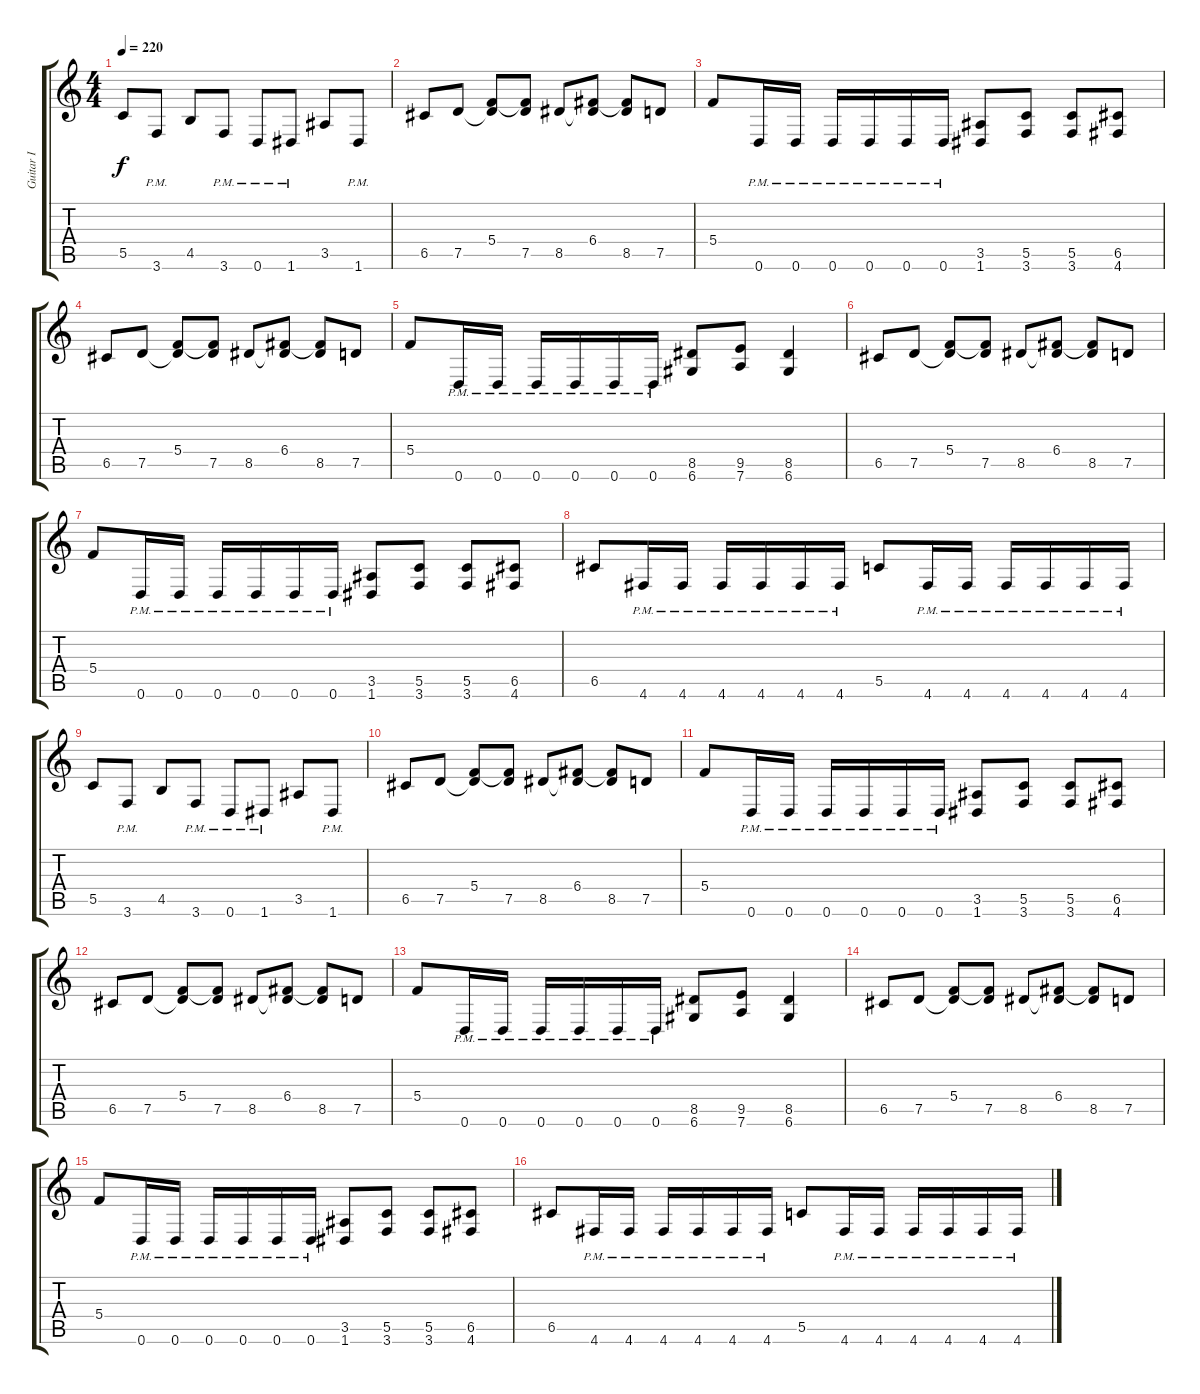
\track ("Guitar I" "Guitar I") {instrument distortionguitar}
\staff {score tabs}
\tuning (D4 A3 F3 C3 G2 D2) {hide}
\ts (4 4)
\tempo 220
\clef g2
\ks c
5.5.8{dy f} 3.6{pm}.8 4.5.8 3.6{pm}.8 0.6{pm}.8 1.6{pm}.8 3.5.8 1.6{pm}.8 |
6.5.8 7.5.8 (5.4 7.5{t}).8 (5.4{t} 7.5).8 8.5.8 (6.4 8.5{t}).8 (6.4{t} 8.5).8 7.5.8 |
5.4.8 0.6{pm}.16 0.6{pm}.16 0.6{pm}.16 0.6{pm}.16 0.6{pm}.16 0.6{pm}.16 (3.5 1.6).8 (5.5 3.6).8 (5.5 3.6).8 (6.5 4.6).8 |
6.5.8 7.5.8 (5.4 7.5{t}).8 (5.4{t} 7.5).8 8.5.8 (6.4 8.5{t}).8 (6.4{t} 8.5).8 7.5.8 |
5.4.8 0.6{pm}.16 0.6{pm}.16 0.6{pm}.16 0.6{pm}.16 0.6{pm}.16 0.6{pm}.16 (8.5 6.6).8 (9.5 7.6).8 (8.5 6.6).4 |
6.5.8 7.5.8 (5.4 7.5{t}).8 (5.4{t} 7.5).8 8.5.8 (6.4 8.5{t}).8 (6.4{t} 8.5).8 7.5.8 |
5.4.8 0.6{pm}.16 0.6{pm}.16 0.6{pm}.16 0.6{pm}.16 0.6{pm}.16 0.6{pm}.16 (3.5 1.6).8 (5.5 3.6).8 (5.5 3.6).8 (6.5 4.6).8 |
6.5.8 4.6{pm}.16 4.6{pm}.16 4.6{pm}.16 4.6{pm}.16 4.6{pm}.16 4.6{pm}.16 5.5.8 4.6{pm}.16 4.6{pm}.16 4.6{pm}.16 4.6{pm}.16 4.6{pm}.16 4.6{pm}.16 |
5.5.8 3.6{pm}.8 4.5.8 3.6{pm}.8 0.6{pm}.8 1.6{pm}.8 3.5.8 1.6{pm}.8 |
6.5.8 7.5.8 (5.4 7.5{t}).8 (5.4{t} 7.5).8 8.5.8 (6.4 8.5{t}).8 (6.4{t} 8.5).8 7.5.8 |
5.4.8 0.6{pm}.16 0.6{pm}.16 0.6{pm}.16 0.6{pm}.16 0.6{pm}.16 0.6{pm}.16 (3.5 1.6).8 (5.5 3.6).8 (5.5 3.6).8 (6.5 4.6).8 |
6.5.8 7.5.8 (5.4 7.5{t}).8 (5.4{t} 7.5).8 8.5.8 (6.4 8.5{t}).8 (6.4{t} 8.5).8 7.5.8 |
5.4.8 0.6{pm}.16 0.6{pm}.16 0.6{pm}.16 0.6{pm}.16 0.6{pm}.16 0.6{pm}.16 (8.5 6.6).8 (9.5 7.6).8 (8.5 6.6).4 |
6.5.8 7.5.8 (5.4 7.5{t}).8 (5.4{t} 7.5).8 8.5.8 (6.4 8.5{t}).8 (6.4{t} 8.5).8 7.5.8 |
5.4.8 0.6{pm}.16 0.6{pm}.16 0.6{pm}.16 0.6{pm}.16 0.6{pm}.16 0.6{pm}.16 (3.5 1.6).8 (5.5 3.6).8 (5.5 3.6).8 (6.5 4.6).8 |
6.5.8 4.6{pm}.16 4.6{pm}.16 4.6{pm}.16 4.6{pm}.16 4.6{pm}.16 4.6{pm}.16 5.5.8 4.6{pm}.16 4.6{pm}.16 4.6{pm}.16 4.6{pm}.16 4.6{pm}.16 4.6{pm}.16
